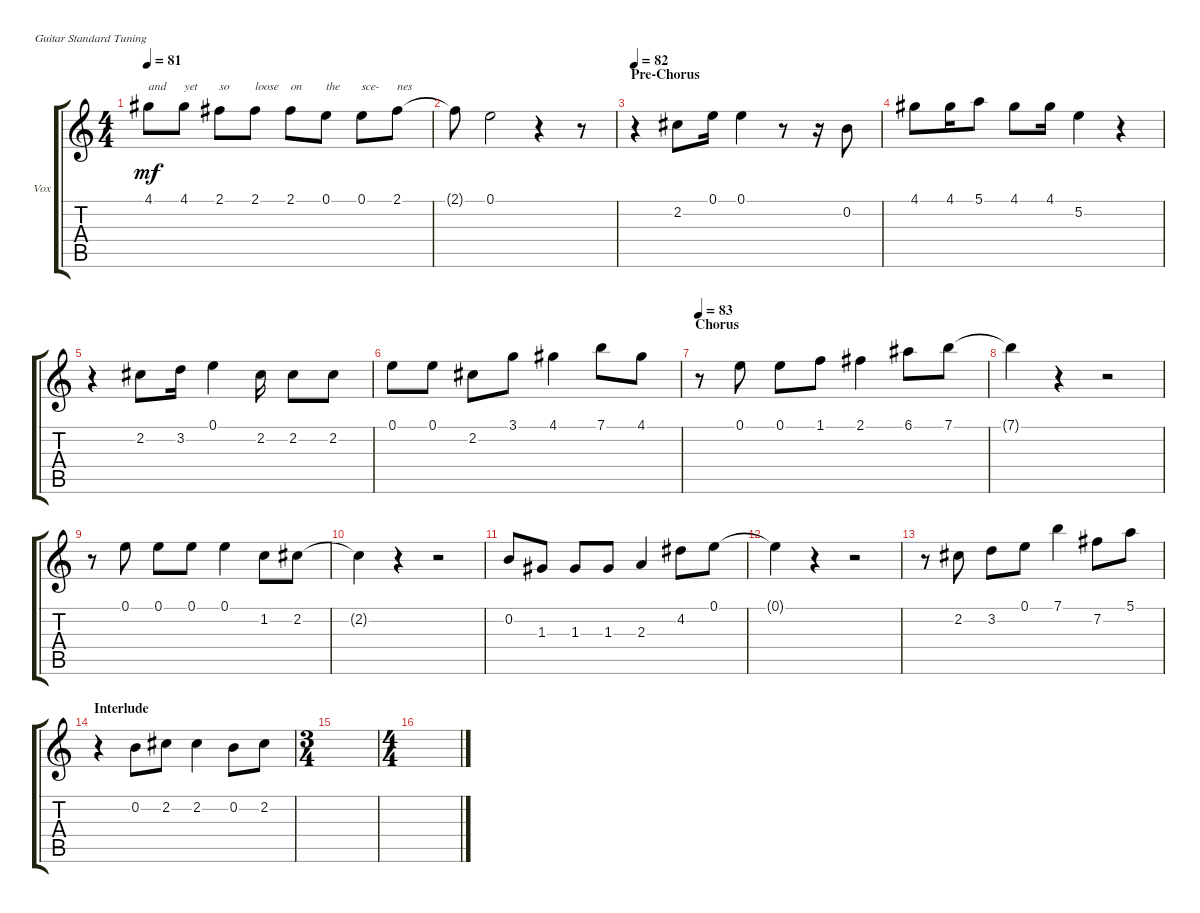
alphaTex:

\bracketExtendMode groupsimilarinstruments
\firstSystemTrackNameOrientation horizontal
\otherSystemsTrackNameOrientation horizontal
\track ("Vocals" "Vox") {instrument electricguitarclean}
\staff {score tabs}
\tuning (E4 B3 G3 D3 A2 E2)
\ts (4 4)
\tempo 81
\clef g2
\scale
0.333333
\ks c
4.1.8{txt "and" dy mf} 4.1.8{txt "yet"} 2.1.8{txt "so"} 2.1.8{txt "loose"} 2.1.8{txt "on"} 0.1.8{txt "the"} 0.1.8{txt "sce-"} 2.1.8{txt "nes"} |
\scale
0.333333 2.1{t}.8 0.1.2 r.4 r.8 |
\section ("" "Pre-Chorus")
\tempo 82
\scale
0.333333 r.4 2.2.8 0.1.16 0.1.4 r.8 r.16 0.2.8 |
\scale
0.333333 4.1.8 4.1.16 5.1.8 4.1.8 4.1.16 5.2.4 r.4 |
\scale
0.333333 r.4 2.2.8 3.2.16 0.1.4 2.2.16 2.2.8 2.2.8 |
\scale
0.333333 0.1.8 0.1.8 2.2.8 3.1.8 4.1.4 7.1.8 4.1.8 |
\section ("" "Chorus")
\tempo 83
\scale
0.333333 r.8 0.1.8 0.1.8 1.1.8 2.1.4 6.1.8 7.1.8 |
\scale
0.333333 7.1{t}.4 r.4 r.2 |
\scale
0.333333 r.8 0.1.8 0.1.8 0.1.8 0.1.4 1.2.8 2.2.8 |
\scale
0.333333 2.2{t}.4 r.4 r.2 |
\scale
0.333333 0.2.8 1.3.8 1.3.8 1.3.8 2.3.4 4.2.8 0.1.8 |
\scale
0.333333 0.1{t}.4 r.4 r.2 |
\scale
0.333333 r.8 2.2.8 3.2.8 0.1.8 7.1.4 7.2.8 5.1.8 |
\section ("" "Interlude")
\scale
0.208191 r.4 0.2.8 2.2.8 2.2.4 0.2.8 2.2.8 |
\ts (3 4)
\scale
0.395904 |
\ts (4 4)
